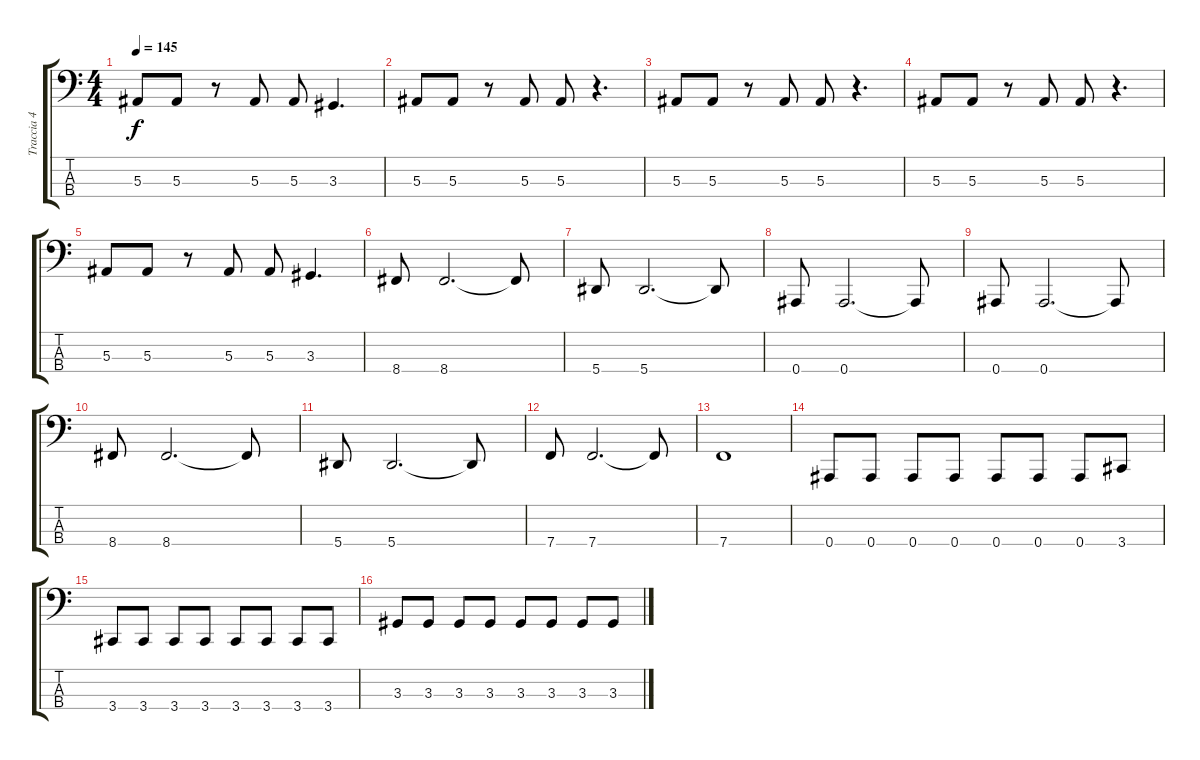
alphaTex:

\track ("Traccia 4" "Traccia 4") {instrument electricbassfinger}
\staff {score tabs}
\tuning (Eb2 Bb1 F1 Bb0) {hide}
\ts (4 4)
\tempo 145
\clef f4
\ks c
5.3.8{dy f} 5.3.8 r.8 5.3.8 5.3.8 3.3.4{d} |
5.3.8 5.3.8 r.8 5.3.8 5.3.8 r.4{d} |
5.3.8 5.3.8 r.8 5.3.8 5.3.8 r.4{d} |
5.3.8 5.3.8 r.8 5.3.8 5.3.8 r.4{d} |
5.3.8 5.3.8 r.8 5.3.8 5.3.8 3.3.4{d} |
8.4.8 8.4.2{d} 8.4{t}.8 |
5.4.8 5.4.2{d} 5.4{t}.8 |
0.4.8 0.4.2{d} 0.4{t}.8 |
0.4.8 0.4.2{d} 0.4{t}.8 |
8.4.8 8.4.2{d} 8.4{t}.8 |
5.4.8 5.4.2{d} 5.4{t}.8 |
7.4.8 7.4.2{d} 7.4{t}.8 |
7.4.1 |
0.4.8 0.4.8 0.4.8 0.4.8 0.4.8 0.4.8 0.4.8 3.4.8 |
3.4.8 3.4.8 3.4.8 3.4.8 3.4.8 3.4.8 3.4.8 3.4.8 |
3.3.8 3.3.8 3.3.8 3.3.8 3.3.8 3.3.8 3.3.8 3.3.8
